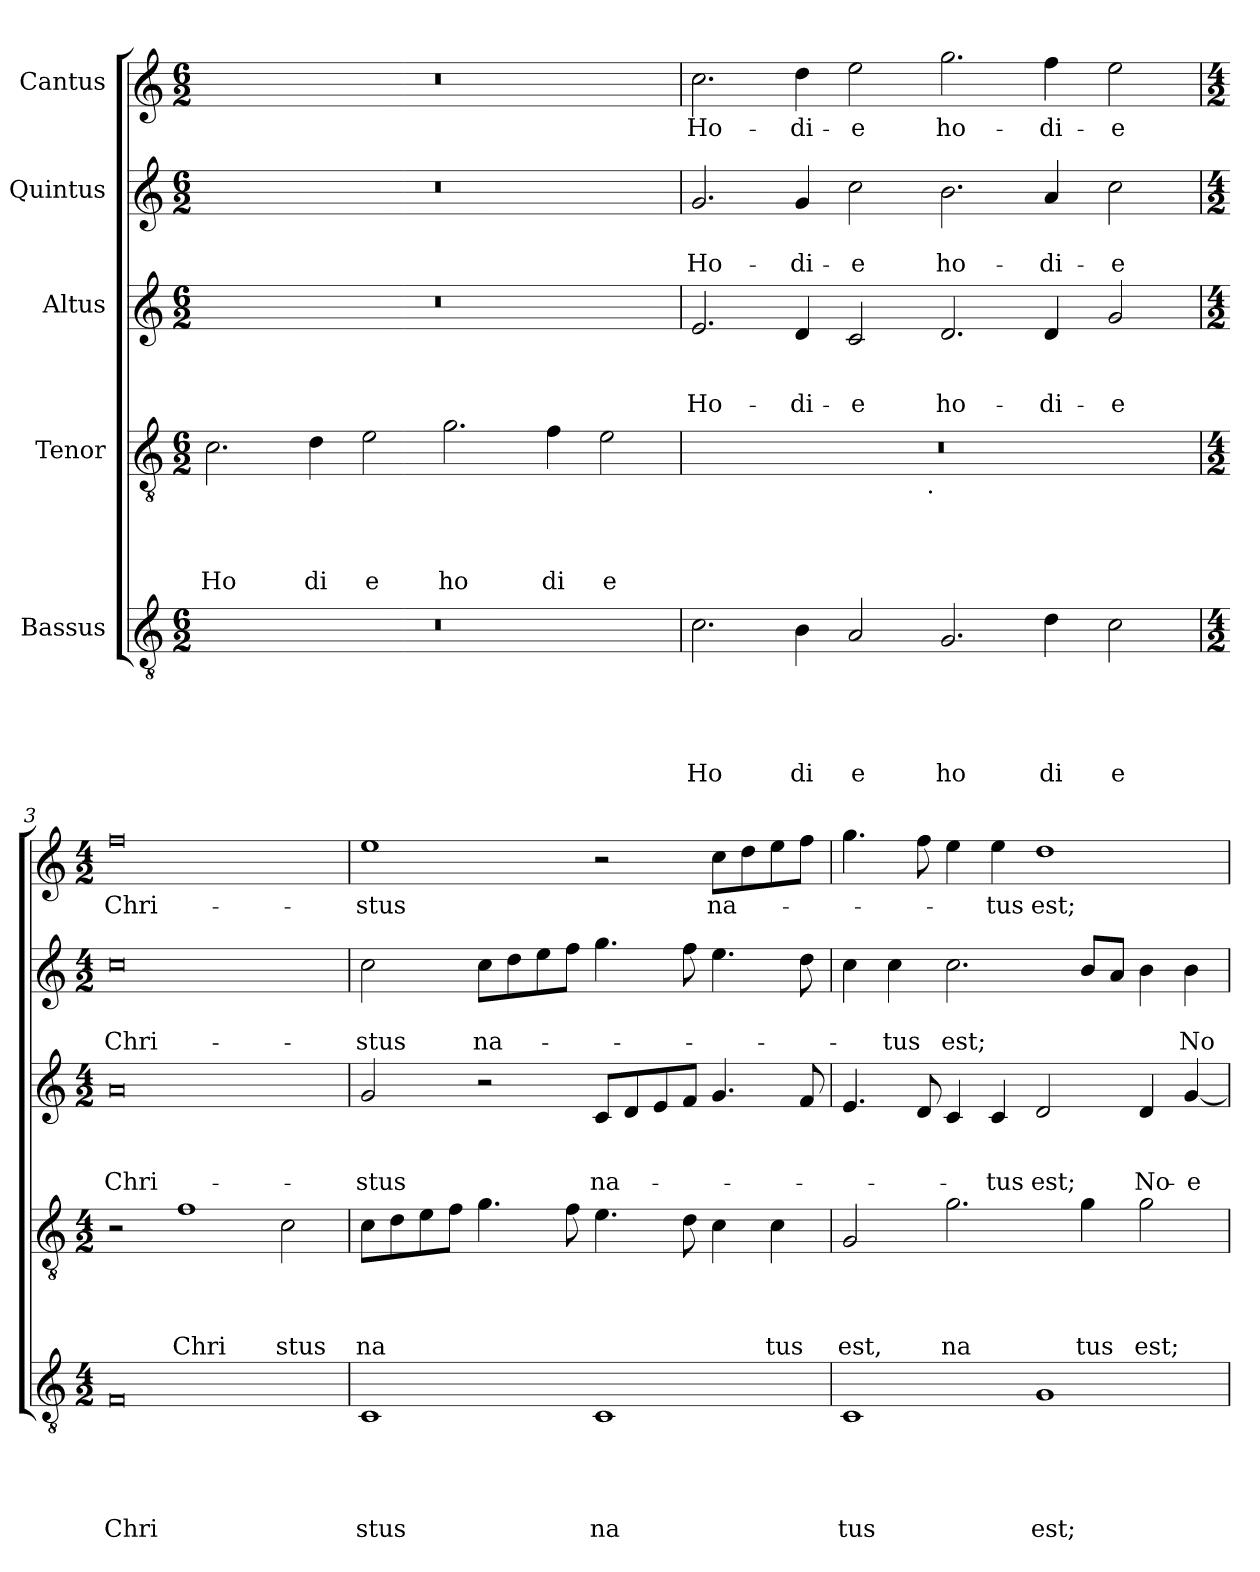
**kern	**text	**text	**text	**text	**text	**kern	**text	**text	**text	**text	**kern	**text	**text	**text	**kern	**text	**text	**kern	**text
*part5	*part5	*part5	*part5	*part5	*part5	*part4	*part4	*part4	*part4	*part4	*part3	*part3	*part3	*part3	*part2	*part2	*part2	*part1	*part1
*staff5	*staff5	*staff5	*staff5	*staff5	*staff5	*staff4	*staff4	*staff4	*staff4	*staff4	*staff3	*staff3	*staff3	*staff3	*staff2	*staff2	*staff2	*staff1	*staff1
*I"Bassus	*	*	*	*	*	*I"Tenor	*	*	*	*	*I"Altus	*	*	*	*I"Quintus	*	*	*I"Cantus	*
*clefGv2	*	*	*	*	*	*clefGv2	*	*	*	*	*clefG2	*	*	*	*clefG2	*	*	*clefG2	*
*k[]	*	*	*	*	*	*k[]	*	*	*	*	*k[]	*	*	*	*k[]	*	*	*k[]	*
*C:	*	*	*	*	*	*C:	*	*	*	*	*C:	*	*	*	*C:	*	*	*C:	*
*M6/2	*	*	*	*	*	*M6/2	*	*	*	*	*M6/2	*	*	*	*M6/2	*	*	*M6/2	*
=1	=1	=1	=1	=1	=1	=1	=1	=1	=1	=1	=1	=1	=1	=1	=1	=1	=1	=1	=1
!	!	!	!	!	!	!	!	!	!	!LO:LY:b	!	!	!	!	!	!	!	!	!
0.r	.	.	.	.	.	2.c\	.	.	.	Ho	0.r	.	.	.	0.r	.	.	0.r	.
!	!	!	!	!	!	!	!	!	!	!LO:LY:b	!	!	!	!	!	!	!	!	!
.	.	.	.	.	.	4d\	.	.	.	di	.	.	.	.	.	.	.	.	.
!	!	!	!	!	!	!	!	!	!	!LO:LY:b	!	!	!	!	!	!	!	!	!
.	.	.	.	.	.	2e\	.	.	.	e	.	.	.	.	.	.	.	.	.
!	!	!	!	!	!	!	!	!	!	!LO:LY:b	!	!	!	!	!	!	!	!	!
.	.	.	.	.	.	2.g\	.	.	.	ho	.	.	.	.	.	.	.	.	.
!	!	!	!	!	!	!	!	!	!	!LO:LY:b	!	!	!	!	!	!	!	!	!
.	.	.	.	.	.	4f\	.	.	.	di	.	.	.	.	.	.	.	.	.
!	!	!	!	!	!	!	!	!	!	!LO:LY:b	!	!	!	!	!	!	!	!	!
.	.	.	.	.	.	2e\	.	.	.	e	.	.	.	.	.	.	.	.	.
=2	=2	=2	=2	=2	=2	=2	=2	=2	=2	=2	=2	=2	=2	=2	=2	=2	=2	=2	=2
!	!	!	!	!	!LO:LY:b	!	!	!	!	!	!	!	!	!LO:LY:b	!	!	!LO:LY:b	!	!LO:LY:b
*	*	*	*	*	*	*^	*	*	*	*	*	*	*	*	*	*	*	*	*
2.c\	.	.	.	.	Ho	0.r	1ryy	.	.	.	.	2.e/	.	.	Ho-	2.g/	.	Ho-	2.cc\	Ho-
!	!	!	!	!	!LO:LY:b	!	!	!	!	!	!	!	!	!	!LO:LY:b	!	!	!LO:LY:b	!	!LO:LY:b
4B\	.	.	.	.	di	.	.	.	.	.	.	4d/	.	.	-di-	4g/	.	-di-	4dd\	-di-
!	!	!	!	!	!LO:LY:b	!	!	!	!	!	!	!	!	!	!LO:LY:b	!	!	!LO:LY:b	!	!LO:LY:b
2A/	.	.	.	.	e	.	4...ryy	.	.	.	.	2c/	.	.	-e	2cc\	.	-e	2ee\	-e
!	!	!	!	!	!	!	!LO:TX:b:t=.	!	!	!	!	!	!	!	!	!	!	!	!	!
.	.	.	.	.	.	.	1ryy	.	.	.	.	.	.	.	.	.	.	.	.	.
!	!	!	!	!	!LO:LY:b	!	!	!	!	!	!	!	!	!	!LO:LY:b	!	!	!LO:LY:b	!	!LO:LY:b
2.G/	.	.	.	.	ho	.	.	.	.	.	.	2.d/	.	.	ho-	2.b\	.	ho-	2.gg\	ho-
!	!	!	!	!	!LO:LY:b	!	!	!	!	!	!	!	!	!	!LO:LY:b	!	!	!LO:LY:b	!	!LO:LY:b
4d\	.	.	.	.	di	.	.	.	.	.	.	4d/	.	.	-di-	4a/	.	-di-	4ff\	-di-
.	.	.	.	.	.	.	2ryy	.	.	.	.	.	.	.	.	.	.	.	.	.
!	!	!	!	!	!LO:LY:b	!	!	!	!	!	!	!	!	!	!LO:LY:b	!	!	!LO:LY:b	!	!LO:LY:b
2c\	.	.	.	.	e	.	.	.	.	.	.	2g/	.	.	-e	2cc\	.	-e	2ee\	-e
.	.	.	.	.	.	.	32ryy	.	.	.	.	.	.	.	.	.	.	.	.	.
*	*	*	*	*	*	*v	*v	*	*	*	*	*	*	*	*	*	*	*	*	*
=3	=3	=3	=3	=3	=3	=3	=3	=3	=3	=3	=3	=3	=3	=3	=3	=3	=3	=3	=3
*M4/2	*	*	*	*	*	*M4/2	*	*	*	*	*M4/2	*	*	*	*M4/2	*	*	*M4/2	*
*	*	*	*	*	*	*^	*	*	*	*	*	*	*	*	*	*	*	*	*
!	!	!	!	!	!LO:LY:b	!	!	!	!	!	!	!	!	!	!LO:LY:b	!	!	!LO:LY:b	!	!LO:LY:b
*	*	*	*	*	*	*v	*v	*	*	*	*	*	*	*	*	*	*	*	*	*
0F	.	.	.	.	Chri	2r	.	.	.	.	0a	.	.	Chri-	0cc	.	Chri-	0ff	Chri-
!	!	!	!	!	!	!	!	!	!	!LO:LY:b	!	!	!	!	!	!	!	!	!
.	.	.	.	.	.	1f	.	.	.	Chri	.	.	.	.	.	.	.	.	.
!	!	!	!	!	!	!	!	!	!	!LO:LY:b	!	!	!	!	!	!	!	!	!
.	.	.	.	.	.	2c\	.	.	.	stus	.	.	.	.	.	.	.	.	.
=4	=4	=4	=4	=4	=4	=4	=4	=4	=4	=4	=4	=4	=4	=4	=4	=4	=4	=4	=4
!	!	!	!	!	!LO:LY:b	!	!	!	!	!LO:LY:b	!	!	!	!LO:LY:b	!	!	!LO:LY:b	!	!LO:LY:b
1C	.	.	.	.	stus	8c\L	.	.	.	na	2g/	.	.	-stus	2cc\	.	-stus	1ee	-stus
.	.	.	.	.	.	8d\	.	.	.	.	.	.	.	.	.	.	.	.	.
.	.	.	.	.	.	8e\	.	.	.	.	.	.	.	.	.	.	.	.	.
.	.	.	.	.	.	8f\J	.	.	.	.	.	.	.	.	.	.	.	.	.
!	!	!	!	!	!	!	!	!	!	!	!	!	!	!	!	!	!LO:LY:b	!	!
.	.	.	.	.	.	4.g\	.	.	.	.	2r	.	.	.	8cc\L	.	na-	.	.
.	.	.	.	.	.	.	.	.	.	.	.	.	.	.	8dd\	.	.	.	.
.	.	.	.	.	.	.	.	.	.	.	.	.	.	.	8ee\	.	.	.	.
.	.	.	.	.	.	8f\	.	.	.	.	.	.	.	.	8ff\J	.	.	.	.
!	!	!	!	!	!LO:LY:b	!	!	!	!	!	!	!	!	!LO:LY:b	!	!	!	!	!
1C	.	.	.	.	na	4.e\	.	.	.	.	8c/L	.	.	na-	4.gg\	.	.	2r	.
.	.	.	.	.	.	.	.	.	.	.	8d/	.	.	.	.	.	.	.	.
.	.	.	.	.	.	.	.	.	.	.	8e/	.	.	.	.	.	.	.	.
.	.	.	.	.	.	8d\	.	.	.	.	8f/J	.	.	.	8ff\	.	.	.	.
!	!	!	!	!	!	!	!	!	!	!	!	!	!	!	!	!	!	!	!LO:LY:b
.	.	.	.	.	.	4c\	.	.	.	.	4.g/	.	.	.	4.ee\	.	.	8cc\L	na-
.	.	.	.	.	.	.	.	.	.	.	.	.	.	.	.	.	.	8dd\	.
!	!	!	!	!	!	!	!	!	!	!LO:LY:b	!	!	!	!	!	!	!	!	!
.	.	.	.	.	.	4c\	.	.	.	tus	.	.	.	.	.	.	.	8ee\	.
.	.	.	.	.	.	.	.	.	.	.	8f/	.	.	.	8dd\	.	.	8ff\J	.
!!LO:LB:g=z
=5	=5	=5	=5	=5	=5	=5	=5	=5	=5	=5	=5	=5	=5	=5	=5	=5	=5	=5	=5
!	!	!	!	!	!LO:LY:b	!	!	!	!	!LO:LY:b	!	!	!	!	!	!	!	!	!
1C	.	.	.	.	tus	2G/	.	.	.	est,	4.e/	.	.	.	4cc\	.	.	4.gg\	.
!	!	!	!	!	!	!	!	!	!	!	!	!	!	!	!	!	!LO:LY:b	!	!
.	.	.	.	.	.	.	.	.	.	.	.	.	.	.	4cc\	.	-tus	.	.
.	.	.	.	.	.	.	.	.	.	.	8d/	.	.	.	.	.	.	8ff\	.
!	!	!	!	!	!	!	!	!	!	!LO:LY:b	!	!	!	!	!	!	!LO:LY:b	!	!
.	.	.	.	.	.	2.g\	.	.	.	na	4c/	.	.	.	2.cc\	.	est;	4ee\	.
!	!	!	!	!	!	!	!	!	!	!	!	!	!	!LO:LY:b	!	!	!	!	!LO:LY:b
.	.	.	.	.	.	.	.	.	.	.	4c/	.	.	-tus	.	.	.	4ee\	-tus
!	!	!	!	!	!LO:LY:b	!	!	!	!	!	!	!	!	!LO:LY:b	!	!	!	!	!LO:LY:b
1G	.	.	.	.	est;	.	.	.	.	.	2d/	.	.	est;	.	.	.	1dd	est;
!	!	!	!	!	!	!	!	!	!	!LO:LY:b	!	!	!	!	!	!	!	!	!
.	.	.	.	.	.	4g\	.	.	.	tus	.	.	.	.	8b/L	.	.	.	.
.	.	.	.	.	.	.	.	.	.	.	.	.	.	.	8a/J	.	.	.	.
!	!	!	!	!	!	!	!	!	!	!LO:LY:b	!	!	!	!LO:LY:b	!	!	!	!	!
.	.	.	.	.	.	2g\	.	.	.	est;	4d/	.	.	No-	4b\	.	.	.	.
!	!	!	!	!	!	!	!	!	!	!	!	!	!	!LO:LY:b	!	!	!LO:LY:b	!	!
.	.	.	.	.	.	.	.	.	.	.	[<4g/	.	.	-e	4b\	.	No-	.	.
=	=	=	=	=	=	=	=	=	=	=	=	=	=	=	=	=	=	=	=
*-	*-	*-	*-	*-	*-	*-	*-	*-	*-	*-	*-	*-	*-	*-	*-	*-	*-	*-	*-
